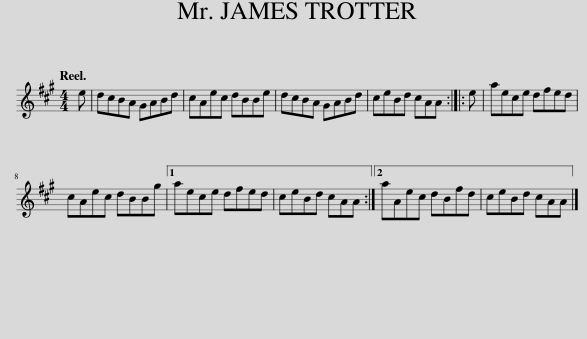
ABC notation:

X:1
L:1/8
Q:1/4=120
M:4/4
I:linebreak $
K:A
V:1 treble
V:1
 e | dcBA GABd | cAec dBBe | dcBA GABd | ceBd cAA :: %5
 e | aece dfed |$ cAec dBBg |1 aece dfed | ceBd cAA :|2 %10
 aAec dBfd | ceBd cAA |] %12
